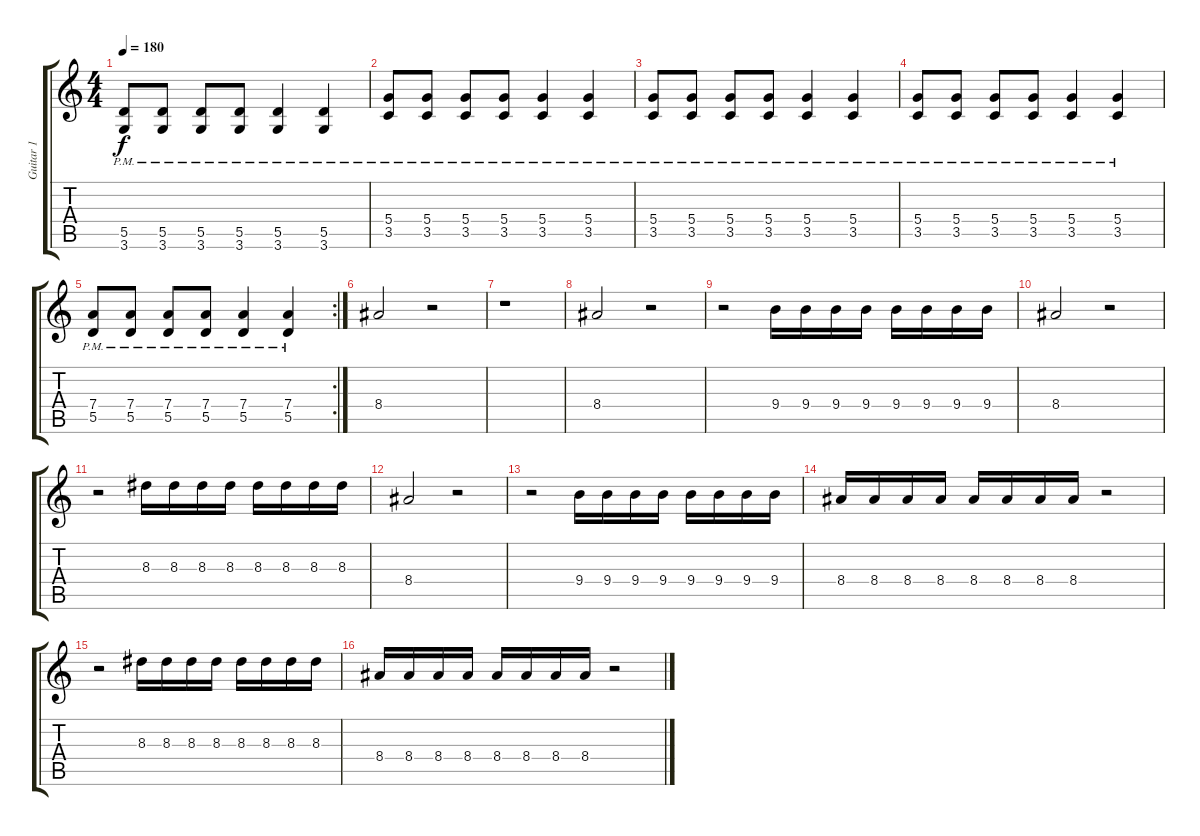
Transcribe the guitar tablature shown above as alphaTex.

\track ("Guitar 1" "Guitar 1") {instrument overdrivenguitar}
\staff {score tabs}
\tuning (E4 B3 G3 D3 A2 E2) {hide}
\ts (4 4)
\tempo 180
\clef g2
\ks c
(5.5{pm} 3.6{pm}).8{dy f} (5.5{pm} 3.6{pm}).8 (5.5{pm} 3.6{pm}).8 (5.5{pm} 3.6{pm}).8 (5.5{pm} 3.6{pm}).4 (5.5{pm} 3.6{pm}).4 |
(5.4{pm} 3.5{pm}).8 (5.4{pm} 3.5{pm}).8 (5.4{pm} 3.5{pm}).8 (5.4{pm} 3.5{pm}).8 (5.4{pm} 3.5{pm}).4 (5.4{pm} 3.5{pm}).4 |
(5.4{pm} 3.5{pm}).8 (5.4{pm} 3.5{pm}).8 (5.4{pm} 3.5{pm}).8 (5.4{pm} 3.5{pm}).8 (5.4{pm} 3.5{pm}).4 (5.4{pm} 3.5{pm}).4 |
(5.4{pm} 3.5{pm}).8 (5.4{pm} 3.5{pm}).8 (5.4{pm} 3.5{pm}).8 (5.4{pm} 3.5{pm}).8 (5.4{pm} 3.5{pm}).4 (5.4{pm} 3.5{pm}).4 |
\rc 2
(7.4{pm} 5.5{pm}).8 (7.4{pm} 5.5{pm}).8 (7.4{pm} 5.5{pm}).8 (7.4{pm} 5.5{pm}).8 (7.4{pm} 5.5{pm}).4 (7.4{pm} 5.5{pm}).4 |
8.4.2 r.2 |
r.1 |
8.4.2 r.2 |
r.2 9.4.16 9.4.16 9.4.16 9.4.16 9.4.16 9.4.16 9.4.16 9.4.16 |
8.4.2 r.2 |
r.2 8.3.16 8.3.16 8.3.16 8.3.16 8.3.16 8.3.16 8.3.16 8.3.16 |
8.4.2 r.2 |
r.2 9.4.16 9.4.16 9.4.16 9.4.16 9.4.16 9.4.16 9.4.16 9.4.16 |
8.4.16 8.4.16 8.4.16 8.4.16 8.4.16 8.4.16 8.4.16 8.4.16 r.2 |
r.2 8.3.16 8.3.16 8.3.16 8.3.16 8.3.16 8.3.16 8.3.16 8.3.16 |
8.4.16 8.4.16 8.4.16 8.4.16 8.4.16 8.4.16 8.4.16 8.4.16 r.2
